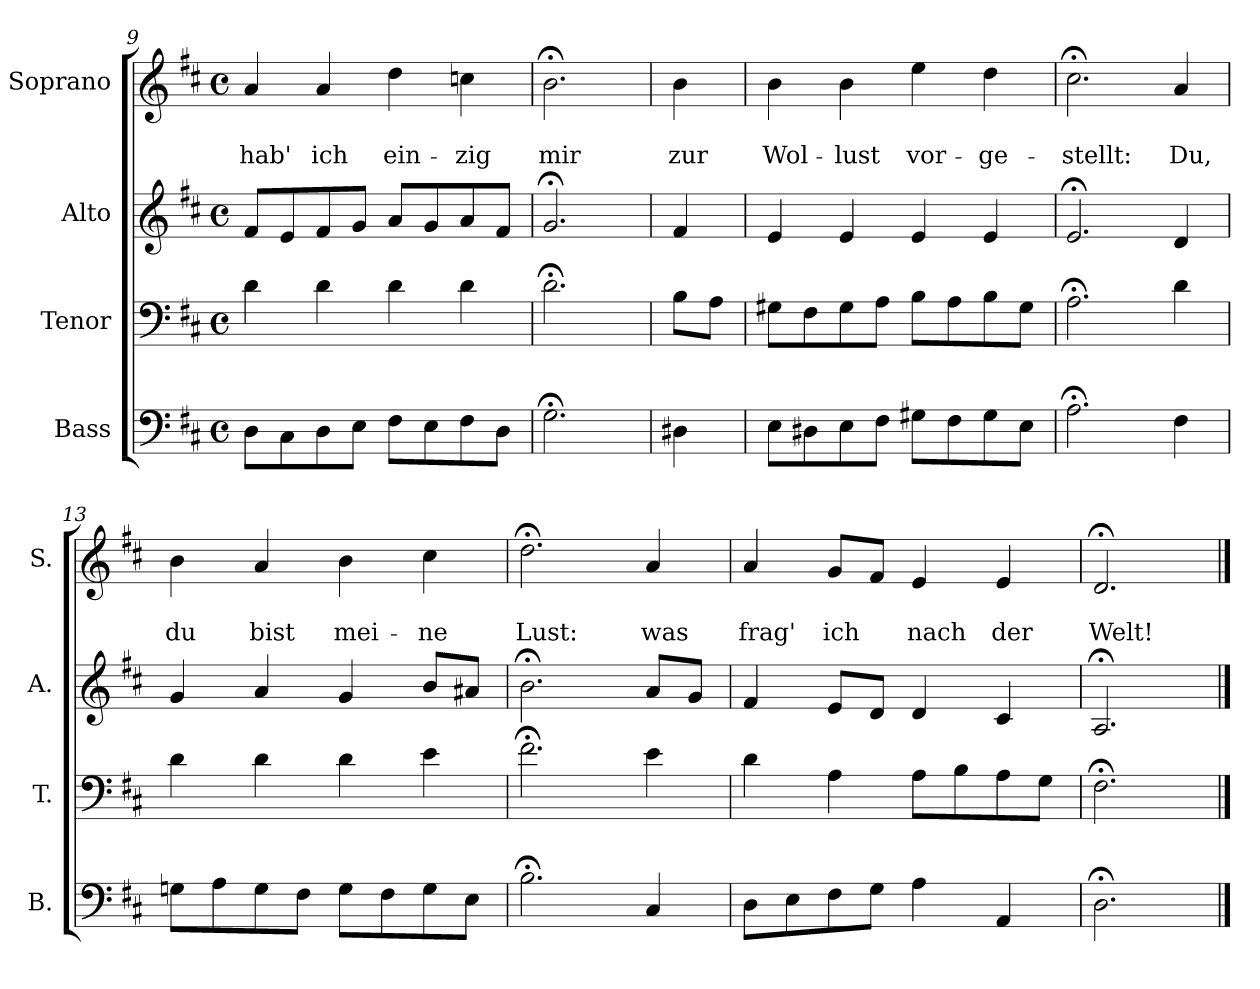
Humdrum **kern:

**kern	**kern	**kern	**kern	**text	**text
*part4	*part3	*part2	*part1	*part1	*part1
*staff4	*staff3	*staff2	*staff1	*staff1	*staff1
*I"Bass	*I"Tenor	*I"Alto	*I"Soprano	*	*
*I'B.	*I'T.	*I'A.	*I'S.	*	*
*clefF4	*clefF4	*clefG2	*clefG2	*	*
*k[f#c#]	*k[f#c#]	*k[f#c#]	*k[f#c#]	*	*
*D:	*D:	*D:	*D:	*	*
*M4/4	*M4/4	*M4/4	*M4/4	*	*
*met(c)	*met(c)	*met(c)	*met(c)	*	*
=9	=9	=9	=9	=9	=9
8D\L	4d\	8f#/L	4a/	.	hab'
8C#\	.	8e/	.	.	.
8D\	4d\	8f#/	4a/	.	ich
8E\J	.	8g/J	.	.	.
8F#\L	4d\	8a/L	4dd\	.	ein-
8E\	.	8g/	.	.	.
8F#\	4d\	8a/	4ccn\	.	-zig
8D\J	.	8f#/J	.	.	.
=10	=10	=10	=10	=10	=10
2.G;<\	2.d;<\	2.g;</	2.b;<\	.	mir
!!LO:PB:g=z
=10a	=10a	=10a	=10a	=10a	=10a
4D#X\	8B\L	4f#/	4b\	.	zur
.	8A\J	.	.	.	.
=11	=11	=11	=11	=11	=11
8E\L	8G#X\L	4e/	4b\	.	Wol-
8D#X\	8F#\	.	.	.	.
8E\	8G#\	4e/	4b\	.	-lust
8F#\J	8A\J	.	.	.	.
8G#X\L	8B\L	4e/	4ee\	.	vor-
8F#\	8A\	.	.	.	.
8G#\	8B\	4e/	4dd\	.	-ge-
8E\J	8G#\J	.	.	.	.
=12	=12	=12	=12	=12	=12
2.A;<\	2.A;<\	2.e;</	2.cc#;<\	.	-stellt:
4F#\	4d\	4d/	4a/	.	Du,
=13	=13	=13	=13	=13	=13
8Gn\L	4d\	4g/	4b\	.	du
8A\	.	.	.	.	.
8G\	4d\	4a/	4a/	.	bist
8F#\J	.	.	.	.	.
8G\L	4d\	4g/	4b\	.	mei-
8F#\	.	.	.	.	.
8G\	4e\	8b/L	4cc#\	.	-ne
8E\J	.	8a#X/J	.	.	.
=14	=14	=14	=14	=14	=14
2.B;<\	2.f#;<\	2.b;<\	2.dd;<\	.	Lust:
4C#/	4e\	8a/L	4a/	.	was
.	.	8g/J	.	.	.
=15	=15	=15	=15	=15	=15
8D\L	4d\	4f#/	4a/	.	frag'
8E\	.	.	.	.	.
8F#\	4A\	8e/L	8g/L	.	ich
8G\J	.	8d/J	8f#/J	.	.
4A\	8A\L	4d/	4e/	.	nach
.	8B\	.	.	.	.
4AA/	8A\	4c#/	4e/	.	der
.	8G\J	.	.	.	.
=16	=16	=16	=16	=16	=16
2.D;<\	2.F#;<\	2.A;</	2.d;</	.	Welt!
==	==	==	==	==	==
*-	*-	*-	*-	*-	*-
